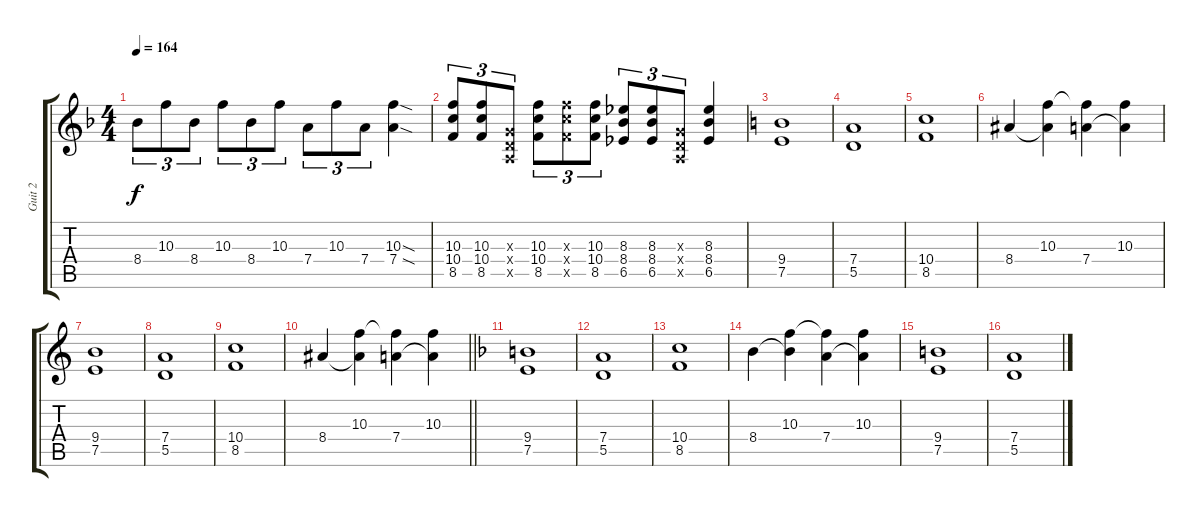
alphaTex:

\track ("Guit 2" "Guit 2") {instrument distortionguitar}
\staff {score tabs}
\tuning (E4 B3 G3 D3 A2 E2) {hide}
\ts (4 4)
\tempo 164
\clef g2
\ks f
8.4.8{tu (3 2) dy f} 10.3.8{tu (3 2)} 8.4.8{tu (3 2)} 10.3.8{tu (3 2)} 8.4.8{tu (3 2)} 10.3.8{tu (3 2)} 7.4.8{tu (3 2)} 10.3.8{tu (3 2)} 7.4.8{tu (3 2)} (10.3{sod} 7.4{sod}).4 |
(10.3 10.4 8.5).8{tu (3 2)} (10.3 10.4 8.5).8{tu (3 2)} (0.3{x} 0.4{x} 0.5{x}).8{tu (3 2)} (10.3 10.4 8.5).8{tu (3 2)} (10.3{x} 10.4{x} 8.5{x}).8{tu (3 2)} (10.3 10.4 8.5).8{tu (3 2)} (8.3 8.4 6.5).8{tu (3 2)} (8.3 8.4 6.5).8{tu (3 2)} (0.3{x} 0.4{x} 0.5{x}).8{tu (3 2)} (8.3 8.4 6.5).4 |
\ks c
(9.4 7.5).1 |
(7.4 5.5).1 |
(10.4 8.5).1 |
8.4.4 (10.3 8.4{t}).4 (10.3{t} 7.4).4 (10.3 7.4{t}).4 |
(9.4 7.5).1 |
(7.4 5.5).1 |
(10.4 8.5).1 |
\barLineRight lightlight
8.4.4 (10.3 8.4{t}).4 (10.3{t} 7.4).4 (10.3 7.4{t}).4 |
\ks f
(9.4 7.5).1 |
(7.4 5.5).1 |
(10.4 8.5).1 |
8.4.4 (10.3 8.4{t}).4 (10.3{t} 7.4).4 (10.3 7.4{t}).4 |
(9.4 7.5).1 |
(7.4 5.5).1
